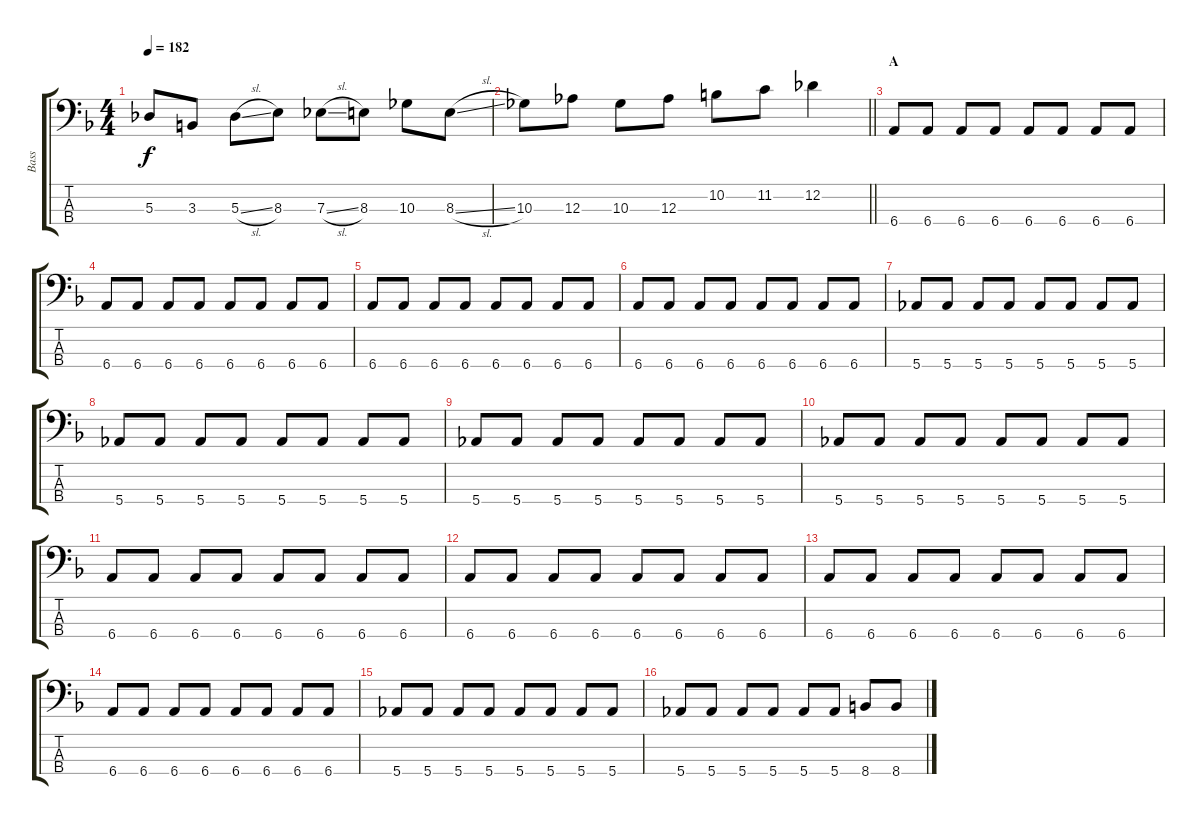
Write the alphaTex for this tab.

\track ("Bass" "Bass") {instrument electricbasspick}
\staff {score tabs}
\tuning (Gb2 Db2 Ab1 Eb1) {hide}
\ts (4 4)
\tempo 182
\clef f4
\ks f
5.3.8{dy f} 3.3.8 5.3{sl}.8 8.3.8 7.3{sl}.8 8.3.8 10.3.8 8.3{sl}.8 |
\barLineRight lightlight
10.3.8 12.3.8 10.3.8 12.3.8 10.2.8 11.2.8 12.2.4 |
\section ("" "A")
6.4.8 6.4.8 6.4.8 6.4.8 6.4.8 6.4.8 6.4.8 6.4.8 |
6.4.8 6.4.8 6.4.8 6.4.8 6.4.8 6.4.8 6.4.8 6.4.8 |
6.4.8 6.4.8 6.4.8 6.4.8 6.4.8 6.4.8 6.4.8 6.4.8 |
6.4.8 6.4.8 6.4.8 6.4.8 6.4.8 6.4.8 6.4.8 6.4.8 |
5.4.8 5.4.8 5.4.8 5.4.8 5.4.8 5.4.8 5.4.8 5.4.8 |
5.4.8 5.4.8 5.4.8 5.4.8 5.4.8 5.4.8 5.4.8 5.4.8 |
5.4.8 5.4.8 5.4.8 5.4.8 5.4.8 5.4.8 5.4.8 5.4.8 |
5.4.8 5.4.8 5.4.8 5.4.8 5.4.8 5.4.8 5.4.8 5.4.8 |
6.4.8 6.4.8 6.4.8 6.4.8 6.4.8 6.4.8 6.4.8 6.4.8 |
6.4.8 6.4.8 6.4.8 6.4.8 6.4.8 6.4.8 6.4.8 6.4.8 |
6.4.8 6.4.8 6.4.8 6.4.8 6.4.8 6.4.8 6.4.8 6.4.8 |
6.4.8 6.4.8 6.4.8 6.4.8 6.4.8 6.4.8 6.4.8 6.4.8 |
5.4.8 5.4.8 5.4.8 5.4.8 5.4.8 5.4.8 5.4.8 5.4.8 |
5.4.8 5.4.8 5.4.8 5.4.8 5.4.8 5.4.8 8.4.8 8.4.8
